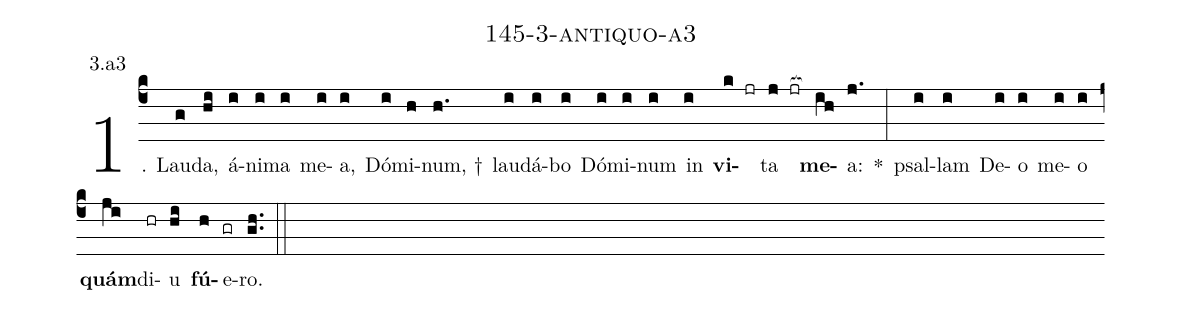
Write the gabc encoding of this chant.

name: 145-3-antiquo-a3;
annotation: 3.a3;
%%
(c4)1. Lau(g)da,(hi) á(i)ni(i)ma(i) me(i)a,(i) Dó(i)mi(h)num, †(h.) lau(i)dá(i)bo(i) Dó(i)mi(i)num(i) in(i) <b>vi</b>(k jr)ta(j jr[ocb:1{]) <b>me</b>(ih[ocb:0}])a:(j.) *(:) psal(i)lam(i) De(i)o(i) me(i)o(i) <b>quám</b>(ji)di(hr)u(hi) <b>fú</b>(h)e(gr)ro.(gh..) (::)
